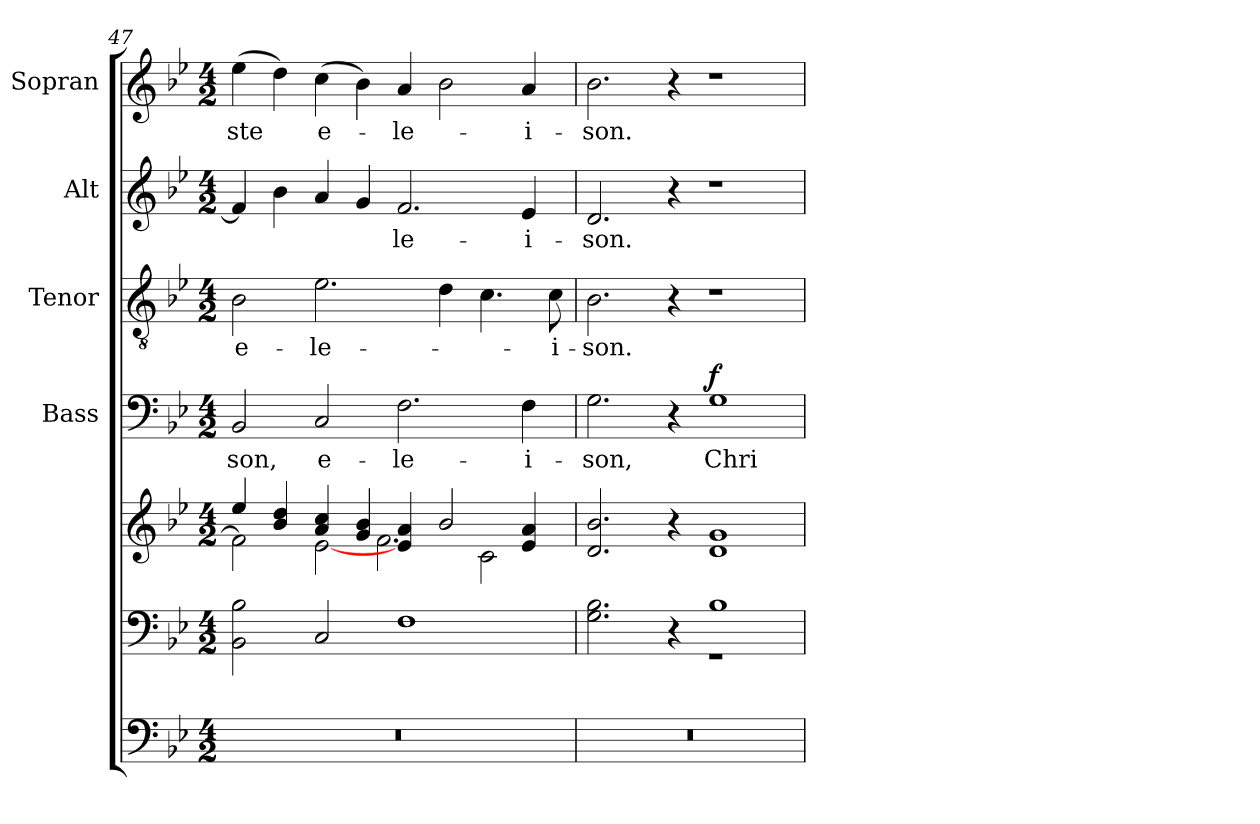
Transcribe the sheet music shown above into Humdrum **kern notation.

**kern	**kern	**kern	**kern	**text	**dynam	**kern	**text	**kern	**text	**kern	**text
*part6	*part5	*part5	*part4	*part4	*part4	*part3	*part3	*part2	*part2	*part1	*part1
*staff7	*staff6	*staff5	*staff4	*staff4	*staff4	*staff3	*staff3	*staff2	*staff2	*staff1	*staff1
*	*	*	*I"Bass	*	*	*I"Tenor	*	*I"Alt	*	*I"Sopran	*
*	*	*	*I'B.	*	*	*I'T.	*	*I'A.	*	*I'S.	*
*clefF4	*clefF4	*clefG2	*clefF4	*	*	*clefGv2	*	*clefG2	*	*clefG2	*
*k[b-e-]	*k[b-e-]	*k[b-e-]	*k[b-e-]	*	*	*k[b-e-]	*	*k[b-e-]	*	*k[b-e-]	*
*B-:	*B-:	*B-:	*B-:	*	*	*B-:	*	*B-:	*	*B-:	*
*M4/2	*M4/2	*M4/2	*M4/2	*	*	*M4/2	*	*M4/2	*	*M4/2	*
=47	=47	=47	=47	=47	=47	=47	=47	=47	=47	=47	=47
*	*	*^	*	*	*	*	*	*	*	*	*
*	*	*	*^	*	*	*	*	*	*	*	*	*
!	!	!	!	!	!	!LO:LY:b	!	!	!LO:LY:b	!	!	!	!LO:LY:b
0r	2BB-\ 2B-\	4ee-/	2f\]	1.ryy	2BB-/	-son,	.	2B-\	e-	4f/]	.	(>4ee-\	-ste
.	.	4b-/ 4dd/	.	.	.	.	.	.	.	4b-\	.	4dd\)	.
!	!	!	!	!	!	!LO:LY:b	!	!	!LO:LY:b	!	!	!	!LO:LY:b
.	2C/	4a/ 4cc/	[<2e-\	.	2C/	e-	.	2.e-\	-le-	4a/	.	(>4cc\	e-
.	.	4g/ 4b-/	.	.	.	.	.	.	.	4g/	.	4b-\)	.
!	!	!	!	!	!	!LO:LY:b	!	!	!	!	!LO:LY:b	!	!LO:LY:b
.	1F	4e-/ 4a/	2.f\	.	2.F\	-le-	.	.	.	2.f/	-le-	4a/	-le-
.	.	2b-/	.	.	.	.	.	4d\	.	.	.	2b-\	.
.	.	.	.	2c\	.	.	.	4.c\	.	.	.	.	.
!	!	!	!	!	!	!LO:LY:b	!	!	!	!	!LO:LY:b	!	!LO:LY:b
.	.	4e-/ 4a/	4ryy	.	4F\	-i-	.	.	.	4e-/	-i-	4a/	-i-
!	!	!	!	!	!	!	!	!	!LO:LY:b	!	!	!	!
.	.	.	.	.	.	.	.	8c\	-i-	.	.	.	.
*	*	*v	*v	*v	*	*	*	*	*	*	*	*	*
=48	=48	=48	=48	=48	=48	=48	=48	=48	=48	=48	=48
*	*^	*	*	*	*	*	*	*	*	*	*
!	!	!	!	!	!LO:LY:b	!	!	!LO:LY:b	!	!LO:LY:b	!	!LO:LY:b
0r	2.G\ 2.B-\	1ryy	2.d/ 2.b-/	2.G\	-son,	.	2.B-\	-son.	2.d/	-son.	2.b-\	-son.
.	4r	.	4r	4r	.	.	4r	.	4r	.	4r	.
!	!	!	!	!	!LO:LY:b	!LO:DY:a	!	!	!	!	!	!
.	1B-	1rAA	1d 1g	1G	Chri-	f	1r	.	1r	.	1r	.
*	*v	*v	*	*	*	*	*	*	*	*	*	*
=	=	=	=	=	=	=	=	=	=	=	=
*-	*-	*-	*-	*-	*-	*-	*-	*-	*-	*-	*-
